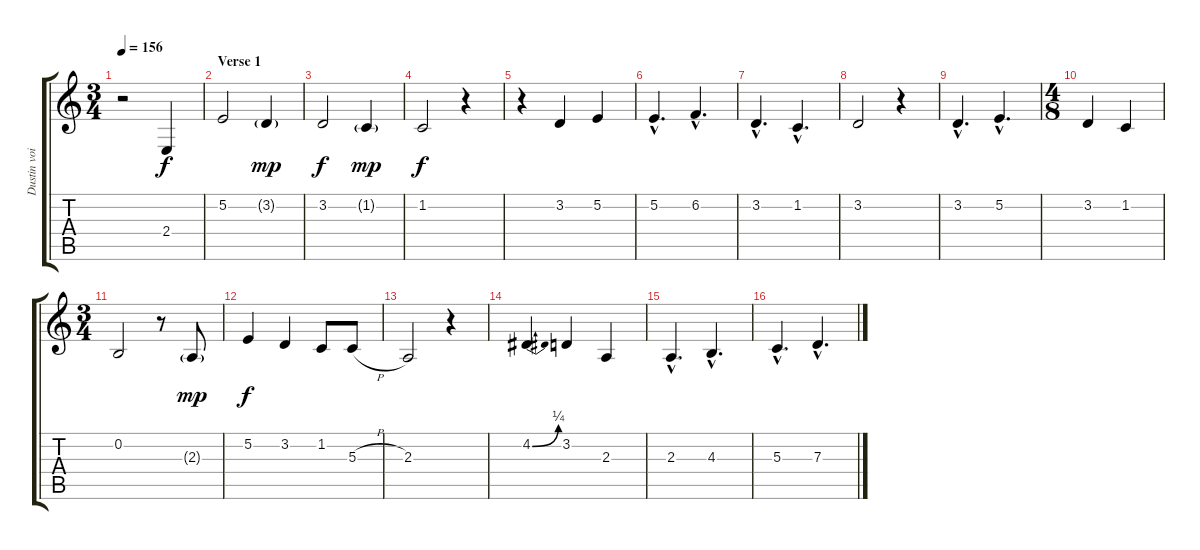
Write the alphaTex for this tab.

\track ("Dustin voice" "Dustin voi") {instrument clarinet}
\staff {score tabs}
\tuning (E4 B3 G3 D3 A2 E2) {hide}
\ts (3 4)
\tempo 156
\clef g2
\ks c
r.2{dy f} 2.4.4 |
\section ("" "Verse 1")
5.2.2 3.2{g}.4{dy mp} |
3.2.2{dy f} 1.2{g}.4{dy mp} |
1.2.2{dy f} r.4 |
r.4 3.2.4 5.2.4 |
5.2{hac}.4{d} 6.2{hac}.4{d} |
3.2{hac}.4{d} 1.2{hac}.4{d} |
3.2.2 r.4 |
3.2{hac}.4{d} 5.2{hac}.4{d} |
\ts (4 8)
3.2.4 1.2.4 |
\ts (3 4)
0.2.2 r.8 2.3{g}.8{dy mp} |
5.2.4{dy f} 3.2.4 1.2.8 5.3{h}.8 |
2.3.2 r.4 |
4.2{be (bend 0 0 60 1)}.4 3.2.4 2.3.4 |
2.3{hac}.4{d} 4.3{hac}.4{d} |
5.3{hac}.4{d} 7.3{hac}.4{d}
